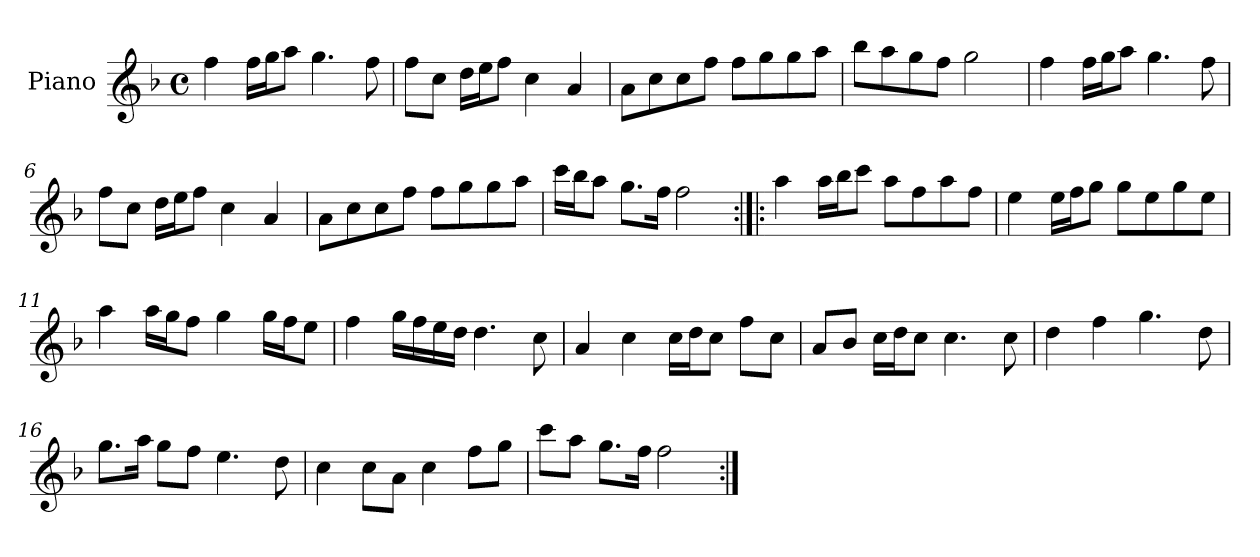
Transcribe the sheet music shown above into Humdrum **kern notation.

**kern
*part1
*staff1
*I"Piano
*I'Pno.
*clefG2
*k[b-]
*M4/4
*met(c)
=1
4ff\
16ff\LL
16gg\J
8aa\J
4.gg\
8ff\
=2
8ff\L
8cc\J
16dd\LL
16ee\J
8ff\J
4cc\
4a/
=3
8a\L
8cc\
8cc\
8ff\J
8ff\L
8gg\
8gg\
8aa\J
=4
8bb-\L
8aa\
8gg\
8ff\J
2gg\
=5
4ff\
16ff\LL
16gg\J
8aa\J
4.gg\
8ff\
=6
8ff\L
8cc\J
16dd\LL
16ee\J
8ff\J
4cc\
4a/
=7
8a\L
8cc\
8cc\
8ff\J
8ff\L
8gg\
8gg\
8aa\J
!!LO:LB:g=z
=8
16ccc\LL
16bb-\J
8aa\J
8.gg\L
16ff\Jk
2ff\
=9:|!|:
4aa\
16aa\LL
16bb-\J
8ccc\J
8aa\L
8ff\
8aa\
8ff\J
=10
4ee\
16ee\LL
16ff\J
8gg\J
8gg\L
8ee\
8gg\
8ee\J
=11
4aa\
16aa\LL
16gg\J
8ff\J
4gg\
16gg\LL
16ff\J
8ee\J
=12
4ff\
16gg\LL
16ff\
16ee\
16dd\JJ
4.dd\
8cc\
=13
4a/
4cc\
16cc\LL
16dd\J
8cc\J
8ff\L
8cc\J
!!LO:LB:g=z
=14
8a/L
8b-/J
16cc\LL
16dd\J
8cc\J
4.cc\
8cc\
=15
4dd\
4ff\
4.gg\
8dd\
=16
8.gg\L
16aa\Jk
8gg\L
8ff\J
4.ee\
8dd\
=17
4cc\
8cc\L
8a\J
4cc\
8ff\L
8gg\J
=18
8ccc\L
8aa\J
8.gg\L
16ff\Jk
2ff\
=:|!
*-
